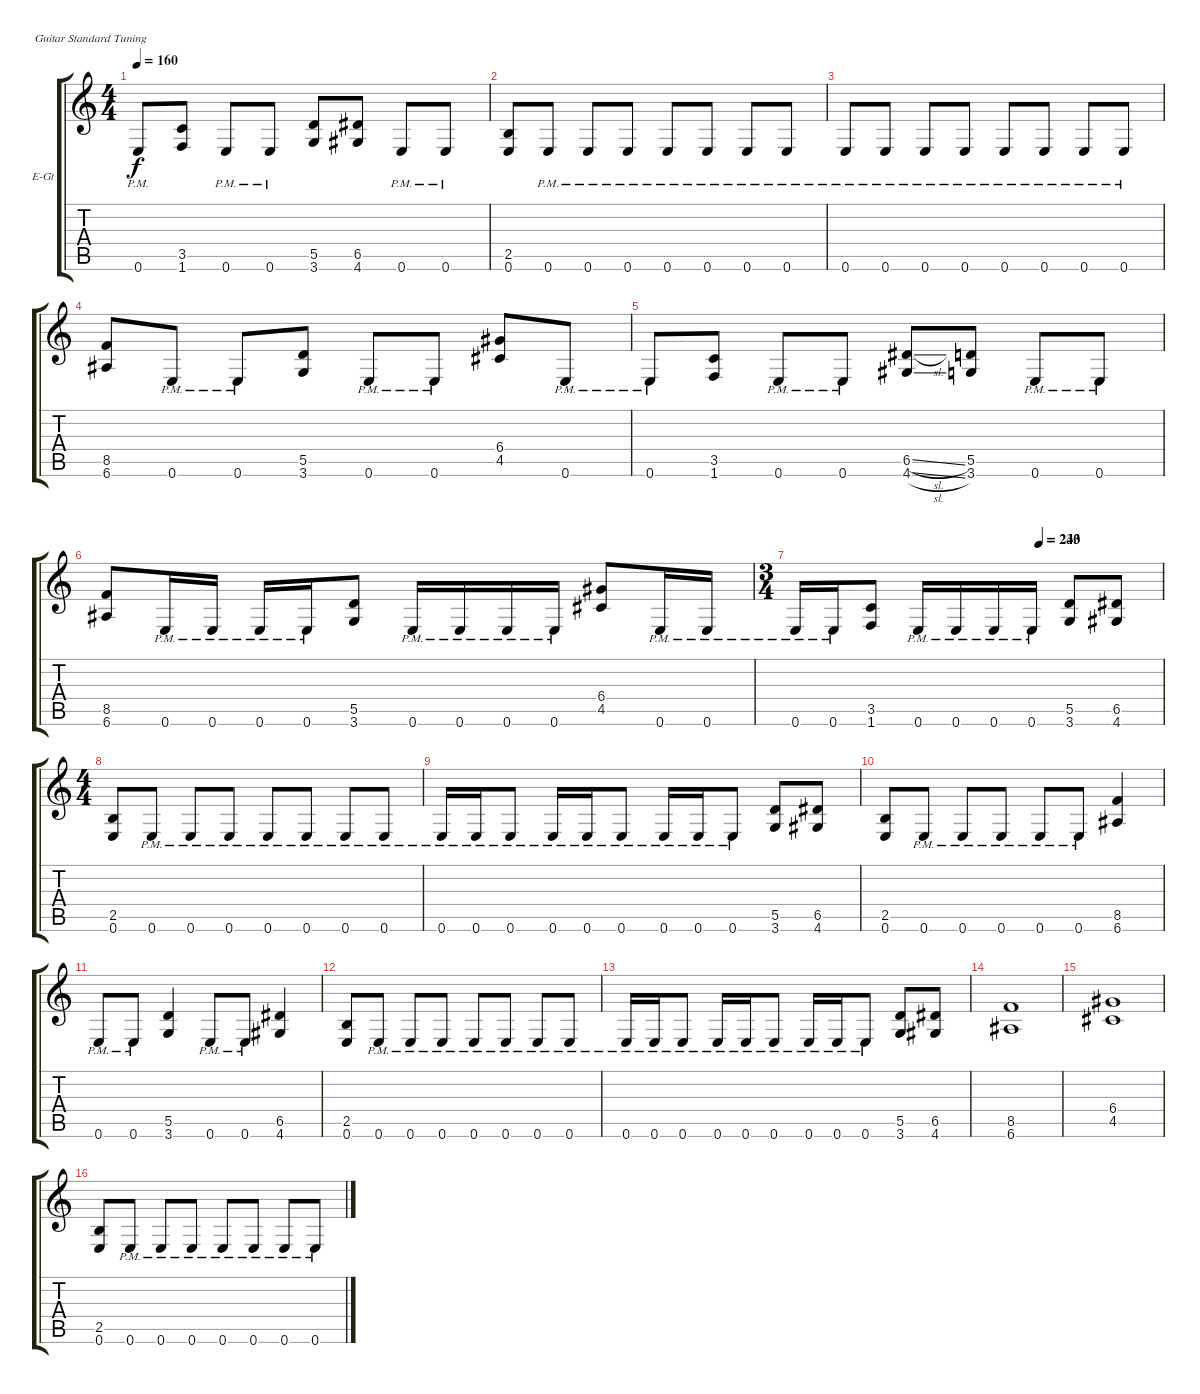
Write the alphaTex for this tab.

\bracketExtendMode groupsimilarinstruments
\firstSystemTrackNameOrientation horizontal
\otherSystemsTrackNameOrientation horizontal
\track ("Äîðîæêà 1" "E-Gt") {instrument distortionguitar}
\staff {score tabs}
\tuning (E4 B3 G3 D3 A2 E2)
\ts (4 4)
\tempo 160
\clef g2
\ks c
0.6{pm}.8{dy f} (3.5 1.6).8 0.6{pm}.8 0.6{pm}.8 (5.5 3.6).8 (6.5 4.6).8 0.6{pm}.8 0.6{pm}.8 |
(2.5 0.6).8 0.6{pm}.8 0.6{pm}.8 0.6{pm}.8 0.6{pm}.8 0.6{pm}.8 0.6{pm}.8 0.6{pm}.8 |
0.6{pm}.8 0.6{pm}.8 0.6{pm}.8 0.6{pm}.8 0.6{pm}.8 0.6{pm}.8 0.6{pm}.8 0.6{pm}.8 |
(8.5 6.6).8 0.6{pm}.8 0.6{pm}.8 (5.5 3.6).8 0.6{pm}.8 0.6{pm}.8 (6.4 4.5).8 0.6{pm}.8 |
0.6{pm}.8 (3.5 1.6).8 0.6{pm}.8 0.6{pm}.8 (4.6{sl} 6.5{sl}).8 (3.6 5.5).8 0.6{pm}.8 0.6{pm}.8 |
(8.5 6.6).8 0.6{pm}.16 0.6{pm}.16 0.6{pm}.16 0.6{pm}.16 (5.5 3.6).8 0.6{pm}.16 0.6{pm}.16 0.6{pm}.16 0.6{pm}.16 (6.4 4.5).8 0.6{pm}.16 0.6{pm}.16 |
\ts (3 4)
\beaming (8 2 2 2)
\tempo (233 0.666567)
\tempo (240 0.666667)
0.6{pm}.16 0.6{pm}.16 (3.5 1.6).8 0.6{pm}.16 0.6{pm}.16 0.6{pm}.16 0.6{pm}.16 (5.5 3.6).8 (6.5 4.6).8 |
\ts (4 4)
\beaming (8 2 2 2 2)
(2.5 0.6).8 0.6{pm}.8 0.6{pm}.8 0.6{pm}.8 0.6{pm}.8 0.6{pm}.8 0.6{pm}.8 0.6{pm}.8 |
0.6{pm}.16 0.6{pm}.16 0.6{pm}.8 0.6{pm}.16 0.6{pm}.16 0.6{pm}.8 0.6{pm}.16 0.6{pm}.16 0.6{pm}.8 (5.5 3.6).8 (6.5 4.6).8 |
(2.5 0.6).8 0.6{pm}.8 0.6{pm}.8 0.6{pm}.8 0.6{pm}.8 0.6{pm}.8 (8.5 6.6).4 |
0.6{pm}.8 0.6{pm}.8 (5.5 3.6).4 0.6{pm}.8 0.6{pm}.8 (4.6 6.5).4 |
(2.5 0.6).8 0.6{pm}.8 0.6{pm}.8 0.6{pm}.8 0.6{pm}.8 0.6{pm}.8 0.6{pm}.8 0.6{pm}.8 |
0.6{pm}.16 0.6{pm}.16 0.6{pm}.8 0.6{pm}.16 0.6{pm}.16 0.6{pm}.8 0.6{pm}.16 0.6{pm}.16 0.6{pm}.8 (5.5 3.6).8 (6.5 4.6).8 |
(8.5 6.6).1 |
(6.4 4.5).1 |
(2.5 0.6).8 0.6{pm}.8 0.6{pm}.8 0.6{pm}.8 0.6{pm}.8 0.6{pm}.8 0.6{pm}.8 0.6{pm}.8
